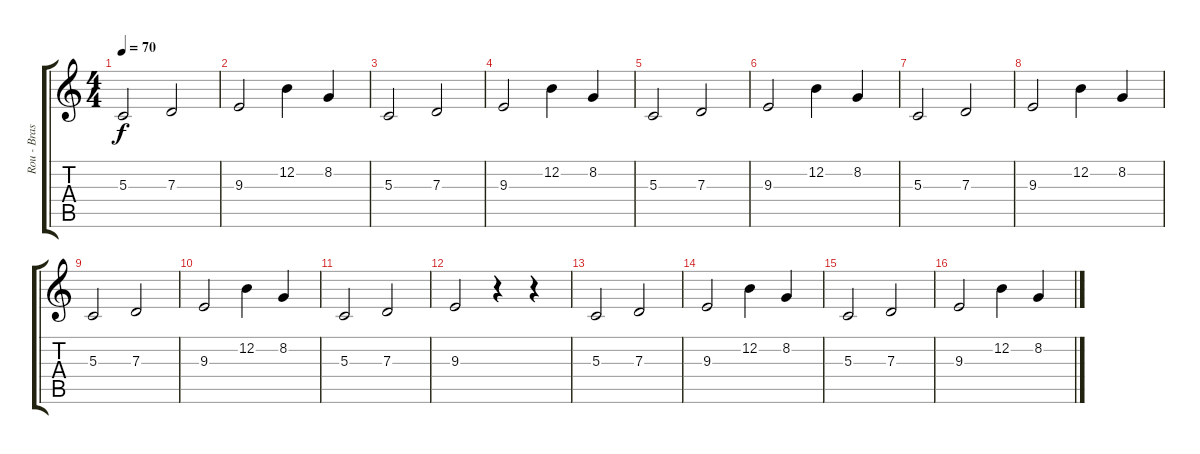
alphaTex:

\track ("Rou - Brass" "Rou - Bras") {instrument brasssection}
\staff {score tabs}
\tuning (E4 B3 G3 D3 A2 E2) {hide}
\ts (4 4)
\tempo 70
\clef g2
\ks c
5.3.2{dy f volume 10} 7.3.2 |
9.3.2 12.2.4 8.2.4 |
5.3.2{volume 10} 7.3.2 |
9.3.2 12.2.4 8.2.4 |
5.3.2{volume 10} 7.3.2 |
9.3.2 12.2.4 8.2.4 |
5.3.2{volume 10} 7.3.2 |
9.3.2 12.2.4 8.2.4 |
5.3.2{volume 10} 7.3.2 |
9.3.2 12.2.4 8.2.4 |
5.3.2{volume 10} 7.3.2 |
9.3.2 r.4 r.4 |
5.3.2{volume 9} 7.3.2 |
9.3.2 12.2.4 8.2.4 |
5.3.2{volume 9} 7.3.2 |
9.3.2 12.2.4 8.2.4
